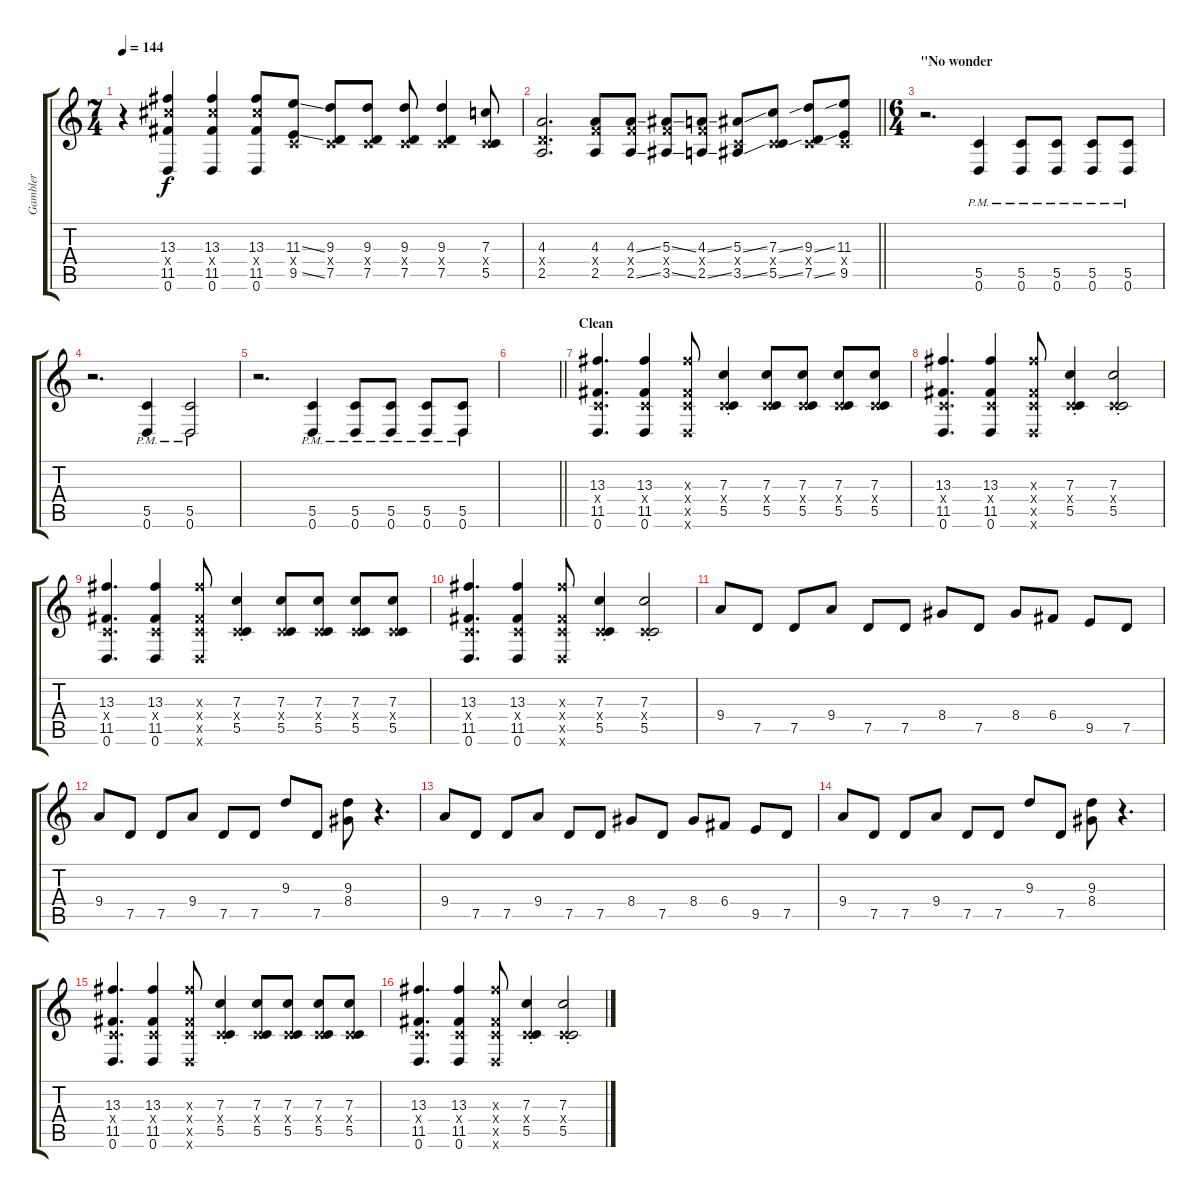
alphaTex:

\track ("Gambler" "Gambler") {instrument distortionguitar}
\staff {score tabs}
\tuning (D4 A3 F3 C3 G2 D2) {hide}
\ts (7 4)
\tempo 144
\clef g2
\ks c
r.4{dy f} (13.3 13.4{x} 11.5 0.6).4 (13.3 13.4{x} 11.5 0.6).4 (13.3 13.4{x} 11.5 0.6).8 (11.3{ss} 0.4{x} 9.5{ss}).8 (9.3 0.4{x} 7.5).8 (9.3 0.4{x} 7.5).8 (9.3 0.4{x} 7.5).8 (9.3 0.4{x} 7.5).4 (7.3 0.4{x} 5.5).8 |
\barLineRight lightlight
(4.3 2.4{x} 2.5).2{d} (4.3 5.4{x} 2.5).8 (4.3{ss} 5.4{x} 2.5{ss}).8 (5.3{ss} 5.4{x} 3.5{ss}).8 (4.3{ss} 5.4{x} 2.5{ss}).8 (5.3{ss} 0.4{x} 3.5{ss}).8 (7.3{ss} 0.4{x} 5.5{ss}).8 (9.3{ss} 0.4{x} 7.5{ss}).8 (11.3 0.4{x} 9.5).8 |
\ts (6 4)
\section ("" "\"No wonder")
r.2{d} (5.5{pm} 0.6{pm}).4{instrument distortionguitar} (5.5{pm} 0.6{pm}).8 (5.5{pm} 0.6{pm}).8 (5.5{pm} 0.6{pm}).8 (5.5{pm} 0.6{pm}).8 |
r.2{d} (5.5{pm} 0.6{pm}).4 (5.5{pm} 0.6{pm}).2 |
r.2{d} (5.5{pm} 0.6{pm}).4 (5.5{pm} 0.6{pm}).8 (5.5{pm} 0.6{pm}).8 (5.5{pm} 0.6{pm}).8 (5.5{pm} 0.6{pm}).8 |
\barLineRight lightlight
|
\section ("" "Clean")
(13.3 0.4{x} 11.5 0.6).4{d} (13.3 0.4{x} 11.5 0.6).4 (13.3{x} 0.4{x} 11.5{x} 0.6{x}).8 (7.3{st} 0.4{x} 5.5{st}).4 (7.3 0.4{x} 5.5).8 (7.3 0.4{x} 5.5).8 (7.3 0.4{x} 5.5).8 (7.3 0.4{x} 5.5).8 |
(13.3 0.4{x} 11.5 0.6).4{d} (13.3 0.4{x} 11.5 0.6).4 (13.3{x} 0.4{x} 11.5{x} 0.6{x}).8 (7.3{st} 0.4{x} 5.5{st}).4 (7.3{st} 0.4{x} 5.5{st}).2 |
(13.3 0.4{x} 11.5 0.6).4{d} (13.3 0.4{x} 11.5 0.6).4 (13.3{x} 0.4{x} 11.5{x} 0.6{x}).8 (7.3{st} 0.4{x} 5.5{st}).4 (7.3 0.4{x} 5.5).8 (7.3 0.4{x} 5.5).8 (7.3 0.4{x} 5.5).8 (7.3 0.4{x} 5.5).8 |
(13.3 0.4{x} 11.5 0.6).4{d} (13.3 0.4{x} 11.5 0.6).4 (13.3{x} 0.4{x} 11.5{x} 0.6{x}).8 (7.3{st} 0.4{x} 5.5{st}).4 (7.3{st} 0.4{x} 5.5{st}).2 |
9.4.8 7.5.8 7.5.8 9.4.8 7.5.8 7.5.8 8.4.8 7.5.8 8.4.8 6.4.8 9.5.8 7.5.8 |
9.4.8 7.5.8 7.5.8 9.4.8 7.5.8 7.5.8 9.3.8 7.5.8 (9.3 8.4).8 r.4{d} |
9.4.8 7.5.8 7.5.8 9.4.8 7.5.8 7.5.8 8.4.8 7.5.8 8.4.8 6.4.8 9.5.8 7.5.8 |
9.4.8 7.5.8 7.5.8 9.4.8 7.5.8 7.5.8 9.3.8 7.5.8 (9.3 8.4).8 r.4{d} |
(13.3 0.4{x} 11.5 0.6).4{d} (13.3 0.4{x} 11.5 0.6).4 (13.3{x} 0.4{x} 11.5{x} 0.6{x}).8 (7.3{st} 0.4{x} 5.5{st}).4 (7.3 0.4{x} 5.5).8 (7.3 0.4{x} 5.5).8 (7.3 0.4{x} 5.5).8 (7.3 0.4{x} 5.5).8 |
(13.3 0.4{x} 11.5 0.6).4{d} (13.3 0.4{x} 11.5 0.6).4 (13.3{x} 0.4{x} 11.5{x} 0.6{x}).8 (7.3{st} 0.4{x} 5.5{st}).4 (7.3{st} 0.4{x} 5.5{st}).2
